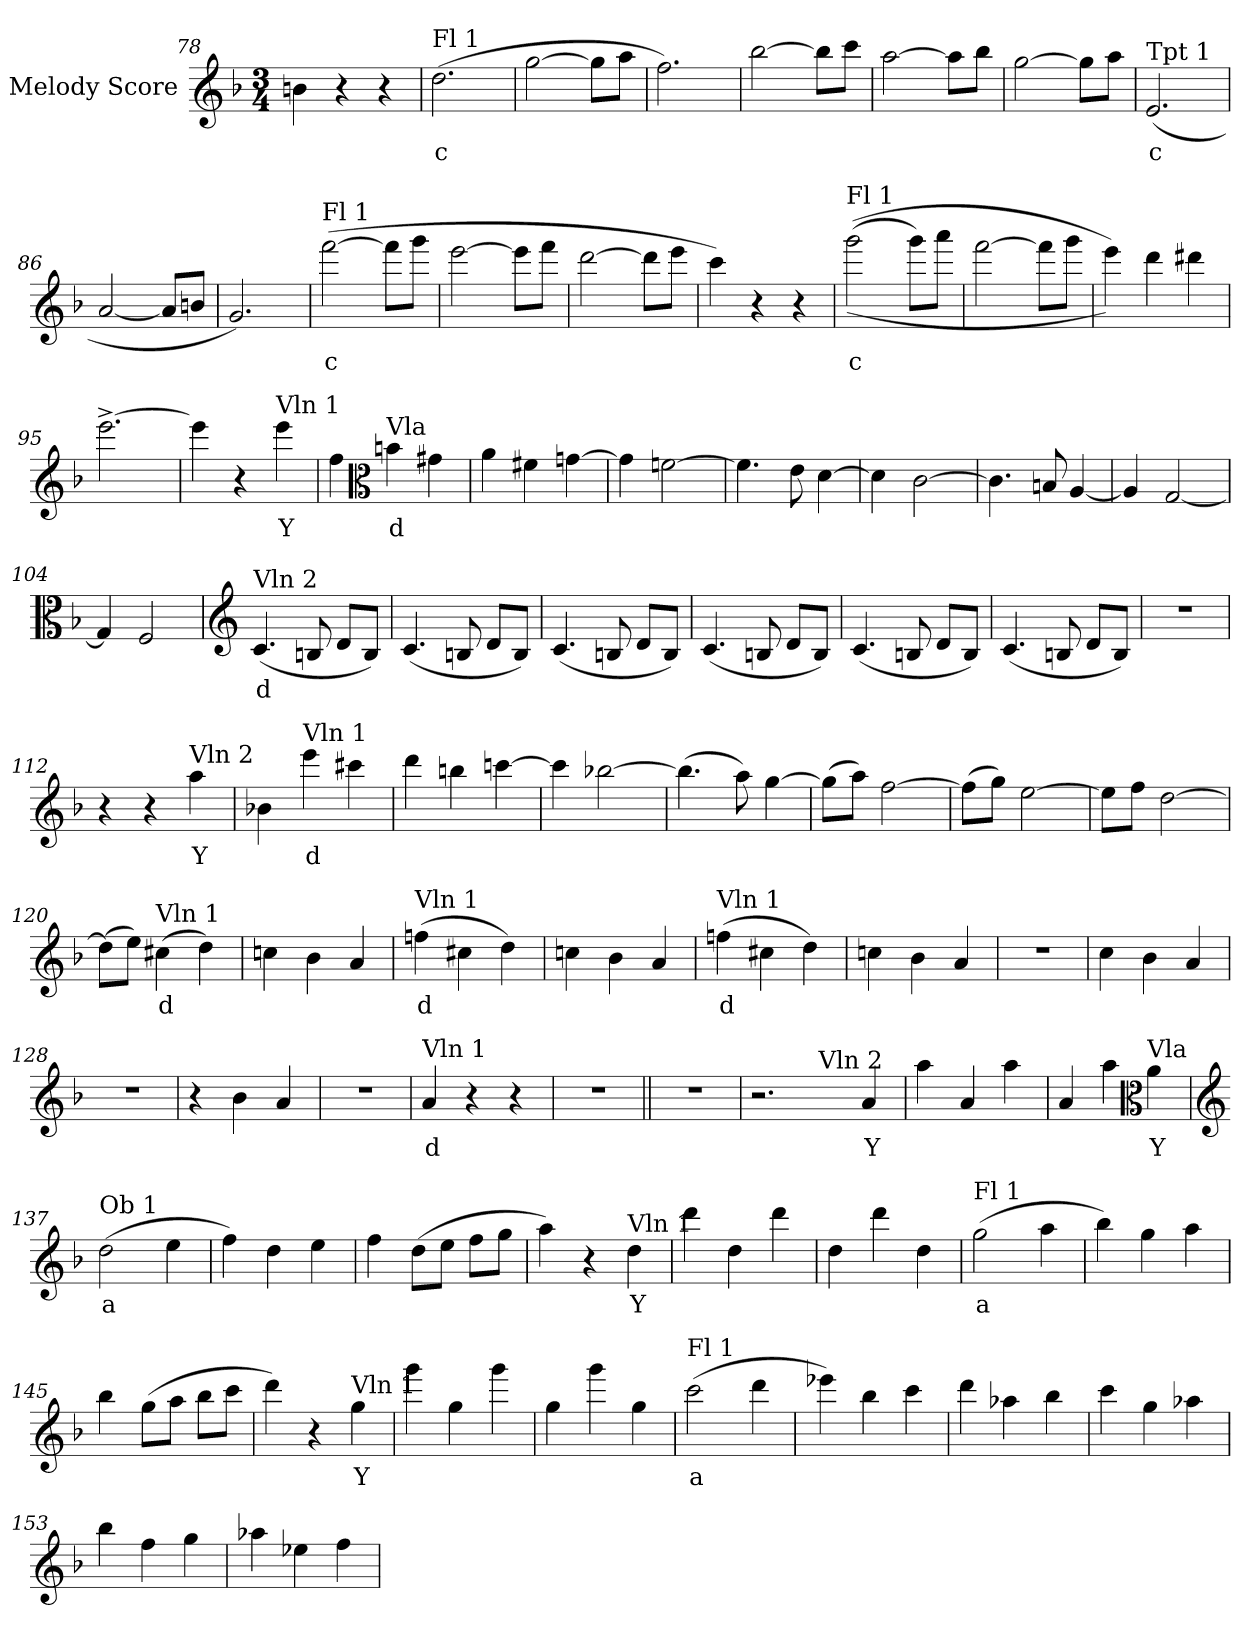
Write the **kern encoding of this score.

**kern	**text
*part1	*part1
*staff1	*staff1
*I"Melody Score	*
*clefG2	*
*k[b-]	*
*M3/4	*
=78	=78
4b\	.
4r	.
4r	.
=79	=79
!LO:TX:a:t=Fl 1	!
!	!LO:LY:b:color=#FF0000
(2.dd\	c
=80	=80
[2gg\	.
8gg\L]	.
8aa\J	.
=81	=81
2.ff\)	.
=82	=82
[2bb-\	.
8bb-\L]	.
8ccc\J	.
=83	=83
[2aa\	.
8aa\L]	.
8bb-\J	.
=84	=84
[2gg\	.
8gg\L]	.
8aa\J	.
=85	=85
!LO:TX:a:t=Tpt 1	!
!	!LO:LY:b:color=#FF0000
(2.e/	c
=86	=86
[2a/	.
8a/L]	.
8bn/J	.
=87	=87
2.g/)	.
=88	=88
!LO:TX:a:t=Fl 1	!
!	!LO:LY:b:color=#FF0000
([2fff\	c
8fff\L]	.
8ggg\J	.
=89	=89
[2eee\	.
8eee\L]	.
8fff\J	.
=90	=90
[2ddd\	.
8ddd\L]	.
8eee\J	.
=91	=91
4ccc\)	.
4r	.
4r	.
=92	=92
!LO:TX:a:t=Fl 1	!
!	!LO:LY:b:color=#FF0000
(((2ggg\	c
8ggg\L)	.
8aaa\J	.
=93	=93
[2fff\	.
8fff\L]	.
8ggg\J	.
=94	=94
4eee\))	.
4ddd\	.
4ddd#X\	.
=95	=95
[2.eee^\	.
=96	=96
4eee\]	.
4r	.
!LO:TX:a:t=Vln 1	!
!	!LO:LY:b:color=#FF0000
4eee\	Y
=97	=97
4ff\	.
*clefC3	*
!LO:TX:a:t=Vla	!
!	!LO:LY:b:color=#FF0000
4bn\	d
4g#X\	.
=98	=98
4a\	.
4f#X\	.
[4gni\	.
=99	=99
4g\]	.
[2fni\	.
=100	=100
4.f\]	.
8e\	.
[4d\	.
=101	=101
4d\]	.
[2c\	.
=102	=102
4.c\]	.
8Bn/	.
[4A/	.
=103	=103
4A/]	.
[2G/	.
=104	=104
4G/]	.
2F/	.
=105	=105
*clefG2	*
!LO:TX:a:t=Vln 2	!
!	!LO:LY:b:color=#FF0000
(4.c/	d
8Bn/	.
8d/L	.
8B/J)	.
=106	=106
(4.c/	.
8Bn/	.
8d/L	.
8B/J)	.
=107	=107
(4.c/	.
8Bn/	.
8d/L	.
8B/J)	.
=108	=108
(4.c/	.
8Bn/	.
8d/L	.
8B/J)	.
=109	=109
(4.c/	.
8Bn/	.
8d/L	.
8B/J)	.
=110	=110
(4.c/	.
8Bn/	.
8d/L	.
8B/J)	.
=111	=111
2.r	.
=112	=112
4r	.
4r	.
!LO:TX:a:t=Vln 2	!
!	!LO:LY:b:color=#FF0000
4aa\	Y
=113	=113
4b-X\	.
!LO:TX:a:t=Vln 1	!
!	!LO:LY:b:color=#FF0000
4eee\	d
4ccc#X\	.
=114	=114
4ddd\	.
4bbn\	.
[4cccni\	.
=115	=115
4ccc\]	.
[2bb-X\	.
=116	=116
(4.bb-\]	.
8aa\)	.
[4gg\	.
=117	=117
(8gg\L]	.
8aa\J)	.
[2ff\	.
=118	=118
(8ff\L]	.
8gg\J)	.
[2ee\	.
=119	=119
8ee\L]	.
8ff\J	.
[2dd\	.
=120	=120
(8dd\L]	.
8ee\J)	.
!LO:TX:a:t=Vln 1	!
!	!LO:LY:b:color=#FF0000
(4cc#X\	d
4dd\)	.
=121	=121
4ccn\	.
4b-\	.
4a>/	.
=122	=122
!LO:TX:a:t=Vln 1	!
!	!LO:LY:b:color=#FF0000
(4ffn\	d
4cc#X\	.
4dd\)	.
=123	=123
4ccn\	.
4b-\	.
4a>/	.
=124	=124
!LO:TX:a:t=Vln 1	!
!	!LO:LY:b:color=#FF0000
(4ffn\	d
4cc#X\	.
4dd\)	.
=125	=125
4ccn\	.
4b-\	.
4a>/	.
=126	=126
2.r	.
=127	=127
4cc\	.
4b-\	.
4a>/	.
=128	=128
2.r	.
=129	=129
4r	.
4b-\	.
4a/	.
=130	=130
2.r	.
=131	=131
!LO:TX:a:t=Vln 1	!
!	!LO:LY:b:color=#FF0000
4a/	d
4r	.
4r	.
=132	=132
2.r	.
=133||	=133||
2.r	.
=134	=134
*^	*
2.r	2ryy	.
!	!LO:TX:a:t=Vln 2	!
.	2ryy	.
!	!	!LO:LY:b:color=#FF0000
4a>/	.	Y
*v	*v	*
=135	=135
4aa\	.
4a>/	.
4aa\	.
=136	=136
4a>/	.
4aa\	.
*clefC3	*
!LO:TX:a:t=Vla	!
!	!LO:LY:b:color=#FF0000
4a\	Y
=137	=137
*clefG2	*
!LO:TX:a:t=Ob 1	!
!	!LO:LY:b:color=#FF0000
(2dd\	a
4ee\	.
=138	=138
4ff\)	.
4dd\	.
4ee\	.
=139	=139
4ff\	.
(8dd\L	.
8ee\J	.
8ff\L	.
8gg\J	.
=140	=140
4aa\)	.
4r	.
!LO:TX:a:t=Vln 1	!
!	!LO:LY:b:color=#FF0000
4dd\	Y
=141	=141
4ddd\	.
4dd\	.
4ddd\	.
=142	=142
4dd\	.
4ddd\	.
4dd\	.
=143	=143
!LO:TX:a:t=Fl 1	!
!	!LO:LY:b:color=#FF0000
(2gg\	a
4aa\	.
=144	=144
4bb-\)	.
4gg\	.
4aa\	.
=145	=145
4bb-\	.
(8gg\L	.
8aa\J	.
8bb-\L	.
8ccc\J	.
=146	=146
4ddd\)	.
4r	.
!LO:TX:a:t=Vln 1	!
!	!LO:LY:b:color=#FF0000
4gg\	Y
=147	=147
4ggg\	.
4gg\	.
4ggg\	.
=148	=148
4gg\	.
4ggg\	.
4gg\	.
=149	=149
!LO:TX:a:t=Fl 1	!
!	!LO:LY:b:color=#FF0000
(2ccc\	a
4ddd\	.
=150	=150
4eee-X\)	.
4bb-\	.
4ccc\	.
=151	=151
4ddd\	.
4aa-X\	.
4bb-\	.
=152	=152
4ccc\	.
4gg\	.
4aa-X\	.
=153	=153
4bb-\	.
4ff\	.
4gg\	.
=154	=154
4aa-X\	.
4ee-X\	.
4ff\	.
=	=
*-	*-
